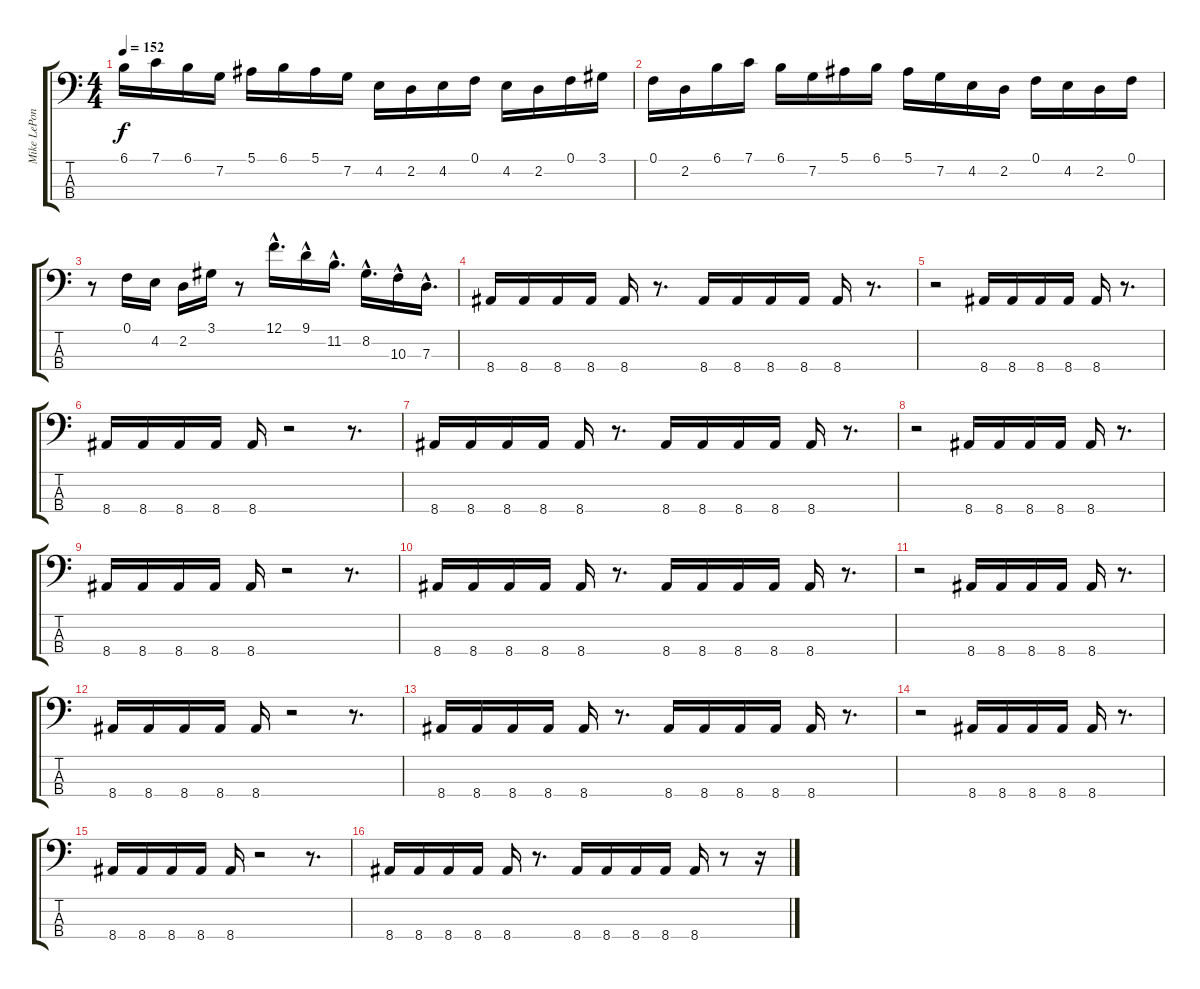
\track ("Mike LePond" "Mike LePon") {instrument electricbassfinger}
\staff {score tabs}
\tuning (F2 C2 G1 D1) {hide}
\ts (4 4)
\tempo 152
\clef f4
\ks c
6.1.16{dy f} 7.1.16 6.1.16 7.2.16 5.1.16 6.1.16 5.1.16 7.2.16 4.2.16 2.2.16 4.2.16 0.1.16 4.2.16 2.2.16 0.1.16 3.1.16 |
0.1.16 2.2.16 6.1.16 7.1.16 6.1.16 7.2.16 5.1.16 6.1.16 5.1.16 7.2.16 4.2.16 2.2.16 0.1.16 4.2.16 2.2.16 0.1.16 |
r.8 0.1.16 4.2.16 2.2.16 3.1.16 r.8 12.1{hac}.16{d} 9.1{hac}.16 11.2{hac}.16{d} 8.2{hac}.16{d} 10.3{hac}.16 7.3{hac}.16{d} |
8.4.16 8.4.16 8.4.16 8.4.16 8.4.16 r.8{d} 8.4.16 8.4.16 8.4.16 8.4.16 8.4.16 r.8{d} |
r.2 8.4.16 8.4.16 8.4.16 8.4.16 8.4.16 r.8{d} |
8.4.16 8.4.16 8.4.16 8.4.16 8.4.16 r.2 r.8{d} |
8.4.16 8.4.16 8.4.16 8.4.16 8.4.16 r.8{d} 8.4.16 8.4.16 8.4.16 8.4.16 8.4.16 r.8{d} |
r.2 8.4.16 8.4.16 8.4.16 8.4.16 8.4.16 r.8{d} |
8.4.16 8.4.16 8.4.16 8.4.16 8.4.16 r.2 r.8{d} |
8.4.16 8.4.16 8.4.16 8.4.16 8.4.16 r.8{d} 8.4.16 8.4.16 8.4.16 8.4.16 8.4.16 r.8{d} |
r.2 8.4.16 8.4.16 8.4.16 8.4.16 8.4.16 r.8{d} |
8.4.16 8.4.16 8.4.16 8.4.16 8.4.16 r.2 r.8{d} |
8.4.16{volume 16} 8.4.16{volume 16} 8.4.16{volume 16} 8.4.16{volume 15} 8.4.16{volume 15} r.8{d} 8.4.16{volume 14} 8.4.16{volume 14} 8.4.16{volume 14} 8.4.16{volume 14} 8.4.16{volume 13} r.8{d} |
r.2 8.4.16{volume 11} 8.4.16{volume 10} 8.4.16{volume 10} 8.4.16{volume 10} 8.4.16{volume 10} r.8{d} |
8.4.16{volume 9} 8.4.16{volume 9} 8.4.16{volume 8} 8.4.16{volume 8} 8.4.16{volume 8} r.2 r.8{d} |
8.4.16{volume 5} 8.4.16{volume 5} 8.4.16{volume 5} 8.4.16{volume 5} 8.4.16{volume 4} r.8{d} 8.4.16{volume 4} 8.4.16{volume 3} 8.4.16{volume 3} 8.4.16{volume 3} 8.4.16{volume 3} r.8 r.16
